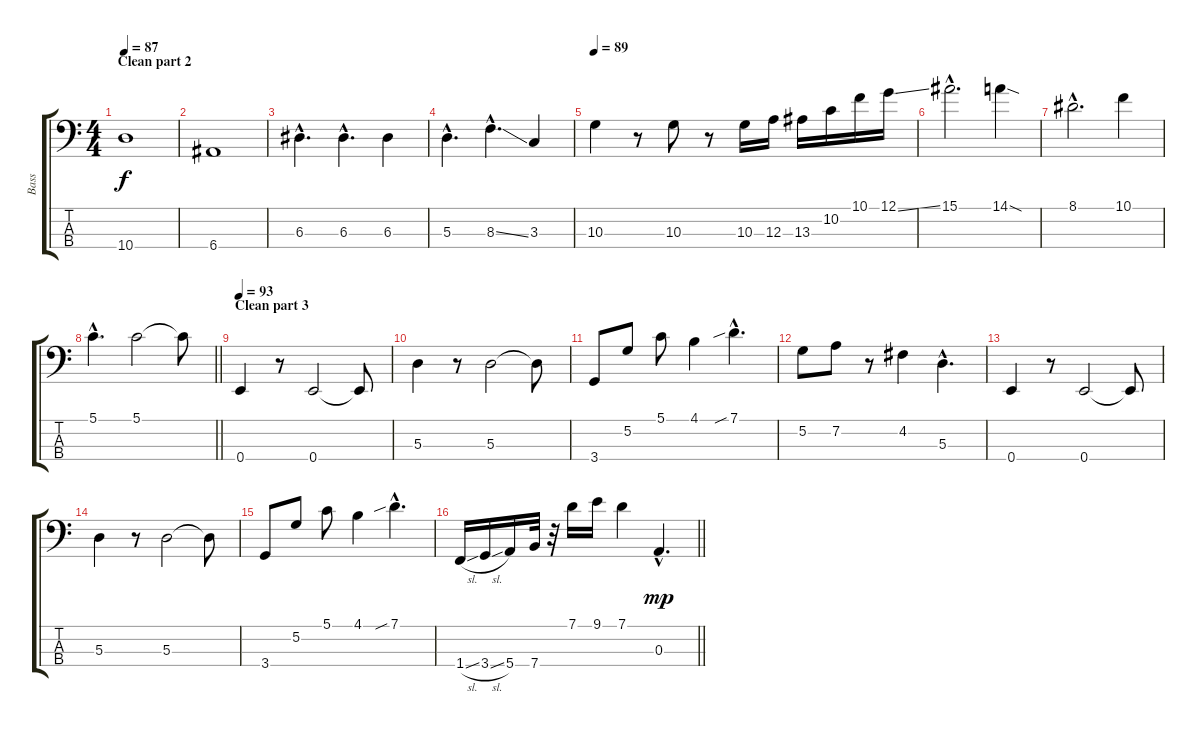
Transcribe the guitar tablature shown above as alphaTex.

\track ("Bass" "Bass") {instrument electricbasspick}
\staff {score tabs}
\tuning (G2 D2 A1 E1) {hide}
\ts (4 4)
\section ("" "Clean part 2")
\tempo 87
\clef f4
\ks c
10.4.1{dy f} |
6.4.1 |
6.3{hac}.4{d} 6.3{hac}.4{d} 6.3.4 |
5.3{hac}.4{d} 8.3{ss hac}.4{d} 3.3.4 |
\tempo 89
10.3.4 r.8 10.3.8 r.8 10.3.16 12.3.16 13.3.16 10.2.16 10.1.16 12.1{ss}.16 |
15.1{hac}.2{d} 14.1{sod}.4 |
8.1{hac}.2{d} 10.1.4 |
\barLineRight lightlight
5.1{hac}.4{d} 5.1.2 5.1{t}.8 |
\section ("" "Clean part 3")
\tempo 93
0.4.4 r.8 0.4.2 0.4{t}.8 |
5.3.4 r.8 5.3.2 5.3{t}.8 |
3.4.8 5.2.8 5.1.8 4.1.4 7.1{sib hac}.4{d} |
5.2.8 7.2.8 r.8 4.2.4 5.3{hac}.4{d} |
0.4.4 r.8 0.4.2 0.4{t}.8 |
5.3.4 r.8 5.3.2 5.3{t}.8 |
3.4.8 5.2.8 5.1.8 4.1.4 7.1{sib hac}.4{d} |
\barLineRight lightlight
1.4{sl}.16 3.4{sl}.16 5.4.16 7.4.32 r.32 7.1.16 9.1.16 7.1.4 0.3{hac}.4{d dy mp}
